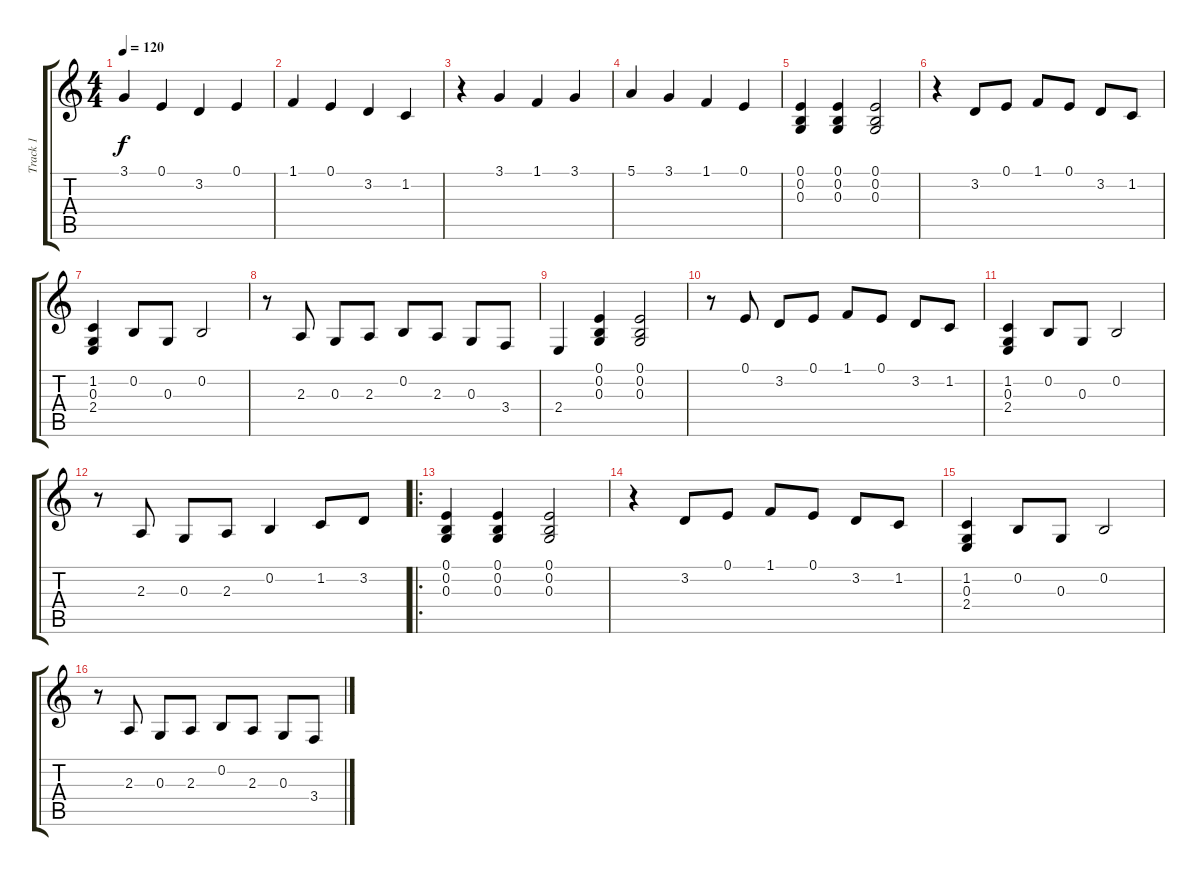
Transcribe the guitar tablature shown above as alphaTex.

\track ("Track 1" "Track 1") {instrument acousticgrandpiano}
\staff {score tabs}
\tuning (E4 B3 G3 D3 A2 E2) {hide}
\ts (4 4)
\tempo 120
\clef g2
\ks c
3.1.4{dy f instrument acousticgrandpiano} 0.1.4 3.2.4 0.1.4 |
1.1.4 0.1.4 3.2.4 1.2.4 |
r.4 3.1.4 1.1.4 3.1.4 |
5.1.4 3.1.4 1.1.4 0.1.4 |
(0.1 0.2 0.3).4 (0.1 0.2 0.3).4 (0.1 0.2 0.3).2 |
r.4 3.2.8 0.1.8 1.1.8 0.1.8 3.2.8 1.2.8 |
(1.2 0.3 2.4).4 0.2.8 0.3.8 0.2.2 |
r.8 2.3.8 0.3.8 2.3.8 0.2.8 2.3.8 0.3.8 3.4.8 |
2.4.4 (0.1 0.2 0.3).4 (0.1 0.2 0.3).2 |
r.8 0.1.8 3.2.8 0.1.8 1.1.8 0.1.8 3.2.8 1.2.8 |
(1.2 0.3 2.4).4 0.2.8 0.3.8 0.2.2 |
r.8 2.3.8 0.3.8 2.3.8 0.2.4 1.2.8 3.2.8 |
\ro
(0.1 0.2 0.3).4 (0.1 0.2 0.3).4 (0.1 0.2 0.3).2 |
r.4 3.2.8 0.1.8 1.1.8 0.1.8 3.2.8 1.2.8 |
(1.2 0.3 2.4).4 0.2.8 0.3.8 0.2.2 |
r.8 2.3.8 0.3.8 2.3.8 0.2.8 2.3.8 0.3.8 3.4.8
